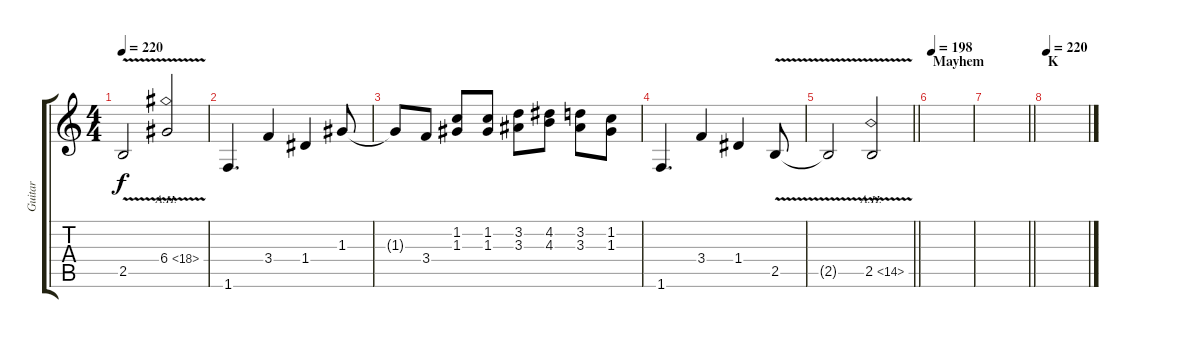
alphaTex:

\track ("Guitar" "Guitar") {instrument distortionguitar}
\staff {score tabs}
\tuning (E4 B3 G3 D3 A2 E2) {hide}
\ts (4 4)
\tempo 220
\clef g2
\ks c
2.5{v t}.2{dy f} 6.4{ah 12 v}.2 |
1.6.4{d} 3.4.4 1.4.4 1.3.8 |
1.3{t}.8 3.4.8 (1.2 1.3).8 (1.2 1.3).8 (3.2 3.3).8 (4.2 4.3).8 (3.2 3.3).8 (1.2 1.3).8 |
1.6.4{d} 3.4.4 1.4.4 2.5{v}.8 |
\barLineRight lightlight
2.5{v t}.2 2.5{ah 12 v}.2 |
\section ("" "Mayhem")
\tempo 198
|
\barLineRight lightlight
|
\section ("" "K")
\tempo 220
